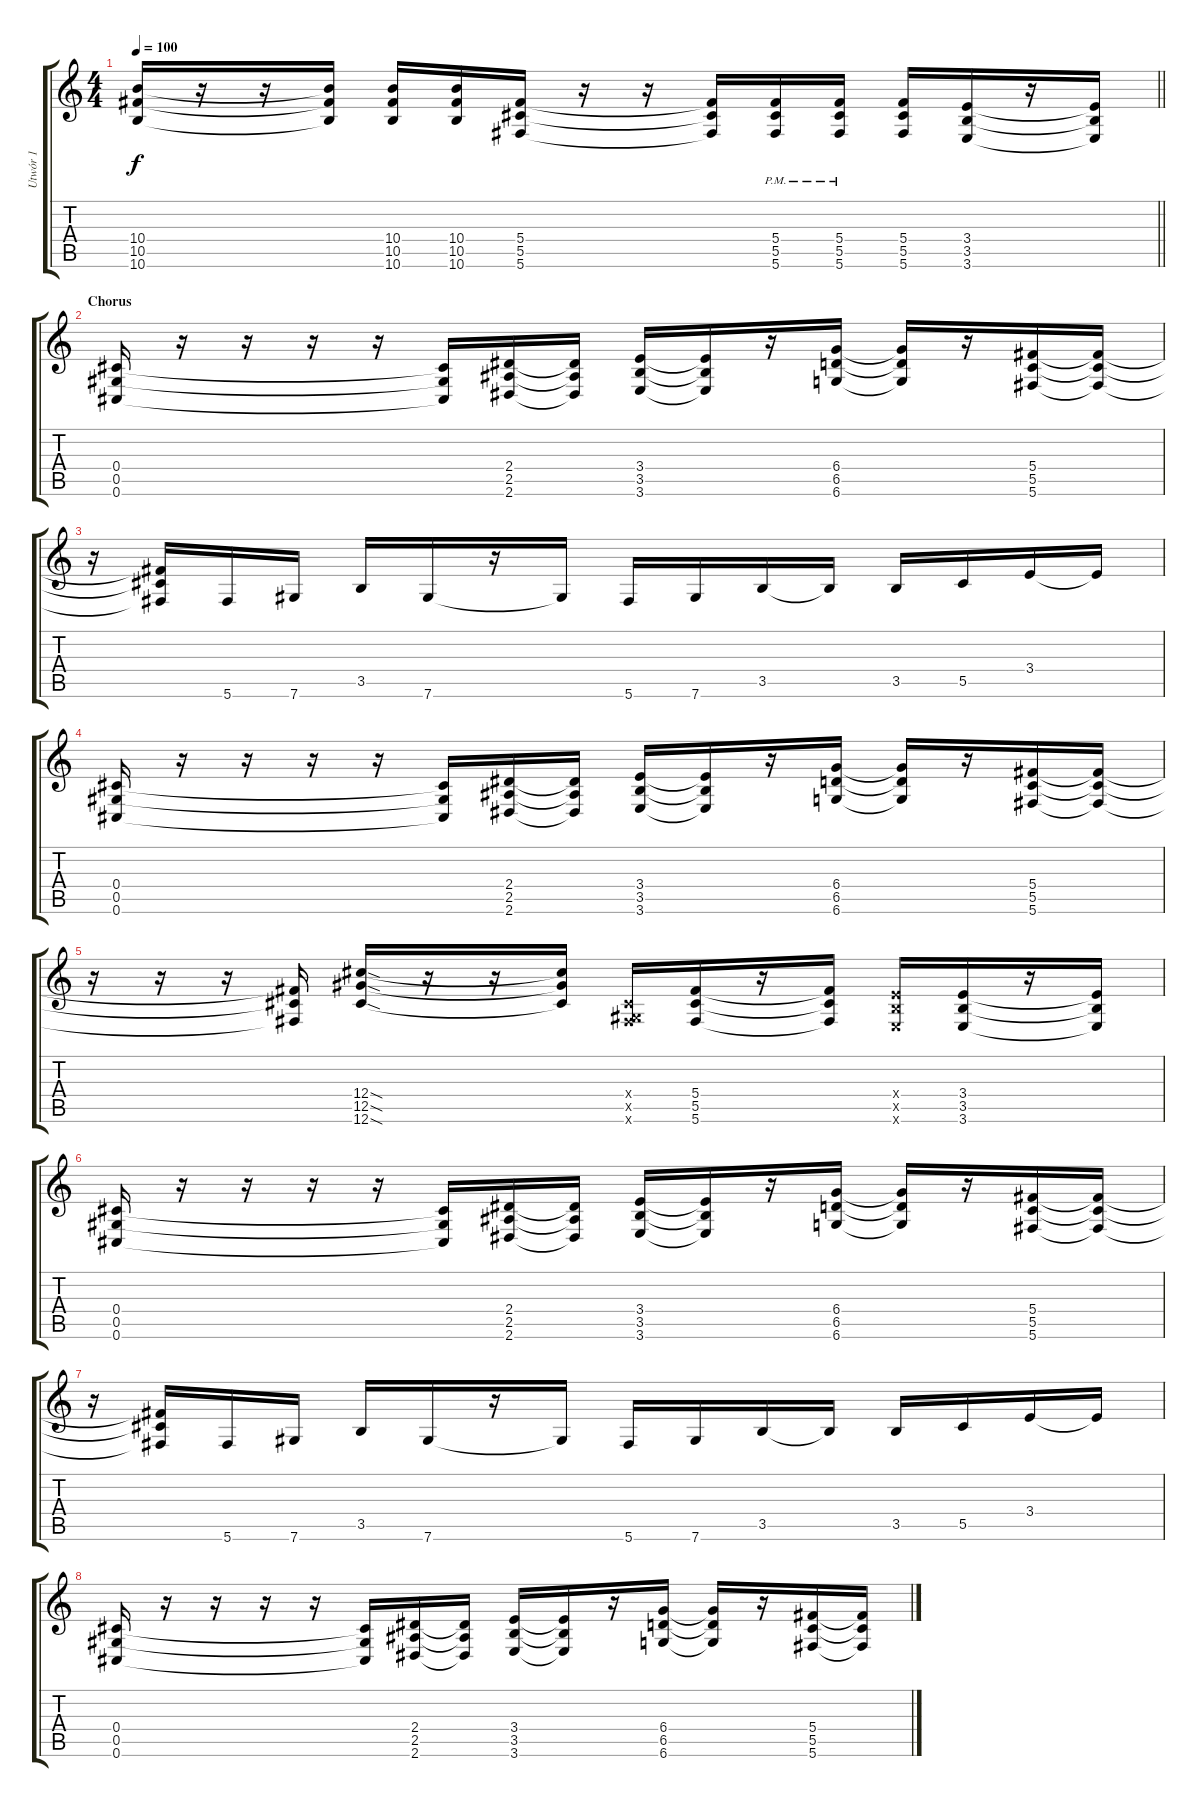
\track ("Utwór 1" "Utwór 1") {instrument distortionguitar}
\staff {score tabs}
\tuning (Eb4 Bb3 Gb3 Db3 Ab2 Db2) {hide}
\ts (4 4)
\tempo 100
\clef g2
\barLineRight lightlight
\ks c
(10.4 10.5 10.6).16{dy f} r.16 r.16 (10.4{t} 10.5{t} 10.6{t}).16 (10.4 10.5 10.6).16 (10.4 10.5 10.6).16 (5.4 5.5 5.6).16 r.16 r.16 (5.4{t} 5.5{t} 5.6{t}).16 (5.4{pm} 5.5{pm} 5.6{pm}).16 (5.4{pm} 5.5{pm} 5.6{pm}).16 (5.4 5.5 5.6).16 (3.4 3.5 3.6).16 r.16 (3.4{t} 3.5{t} 3.6{t}).16 |
\section ("" "Chorus")
(0.4 0.5 0.6).16 r.16 r.16 r.16 r.16 (0.4{t} 0.5{t} 0.6{t}).16 (2.4 2.5 2.6).16 (2.4{t} 2.5{t} 2.6{t}).16 (3.4 3.5 3.6).16 (3.4{t} 3.5{t} 3.6{t}).16 r.16 (6.4 6.5 6.6).16 (6.4{t} 6.5{t} 6.6{t}).16 r.16 (5.4 5.5 5.6).16 (5.4{t} 5.5{t} 5.6{t}).16 |
r.16 (5.4{t} 5.5{t} 5.6{t}).16 5.6.16 7.6.16 3.5.16 7.6.16 r.16 7.6{t}.16 5.6.16 7.6.16 3.5.16 3.5{t}.16 3.5.16 5.5.16 3.4.16 3.4{t}.16 |
(0.4 0.5 0.6).16 r.16 r.16 r.16 r.16 (0.4{t} 0.5{t} 0.6{t}).16 (2.4 2.5 2.6).16 (2.4{t} 2.5{t} 2.6{t}).16 (3.4 3.5 3.6).16 (3.4{t} 3.5{t} 3.6{t}).16 r.16 (6.4 6.5 6.6).16 (6.4{t} 6.5{t} 6.6{t}).16 r.16 (5.4 5.5 5.6).16 (5.4{t} 5.5{t} 5.6{t}).16 |
r.16 r.16 r.16 (5.4{t} 5.5{t} 5.6{t}).16 (12.4{sod} 12.5{sod} 12.6{sod}).16 r.16 r.16 (12.4{t} 12.5{t} 12.6{t}).16 (0.4{x} 0.5{x} 5.6{x}).16 (5.4 5.5 5.6).16 r.16 (5.4{t} 5.5{t} 5.6{t}).16 (3.4{x} 3.5{x} 3.6{x}).16 (3.4 3.5 3.6).16 r.16 (3.4{t} 3.5{t} 3.6{t}).16 |
(0.4 0.5 0.6).16 r.16 r.16 r.16 r.16 (0.4{t} 0.5{t} 0.6{t}).16 (2.4 2.5 2.6).16 (2.4{t} 2.5{t} 2.6{t}).16 (3.4 3.5 3.6).16 (3.4{t} 3.5{t} 3.6{t}).16 r.16 (6.4 6.5 6.6).16 (6.4{t} 6.5{t} 6.6{t}).16 r.16 (5.4 5.5 5.6).16 (5.4{t} 5.5{t} 5.6{t}).16 |
r.16 (5.4{t} 5.5{t} 5.6{t}).16 5.6.16 7.6.16 3.5.16 7.6.16 r.16 7.6{t}.16 5.6.16 7.6.16 3.5.16 3.5{t}.16 3.5.16 5.5.16 3.4.16 3.4{t}.16 |
(0.4 0.5 0.6).16 r.16 r.16 r.16 r.16 (0.4{t} 0.5{t} 0.6{t}).16 (2.4 2.5 2.6).16 (2.4{t} 2.5{t} 2.6{t}).16 (3.4 3.5 3.6).16 (3.4{t} 3.5{t} 3.6{t}).16 r.16 (6.4 6.5 6.6).16 (6.4{t} 6.5{t} 6.6{t}).16 r.16 (5.4 5.5 5.6).16 (5.4{t} 5.5{t} 5.6{t}).16
